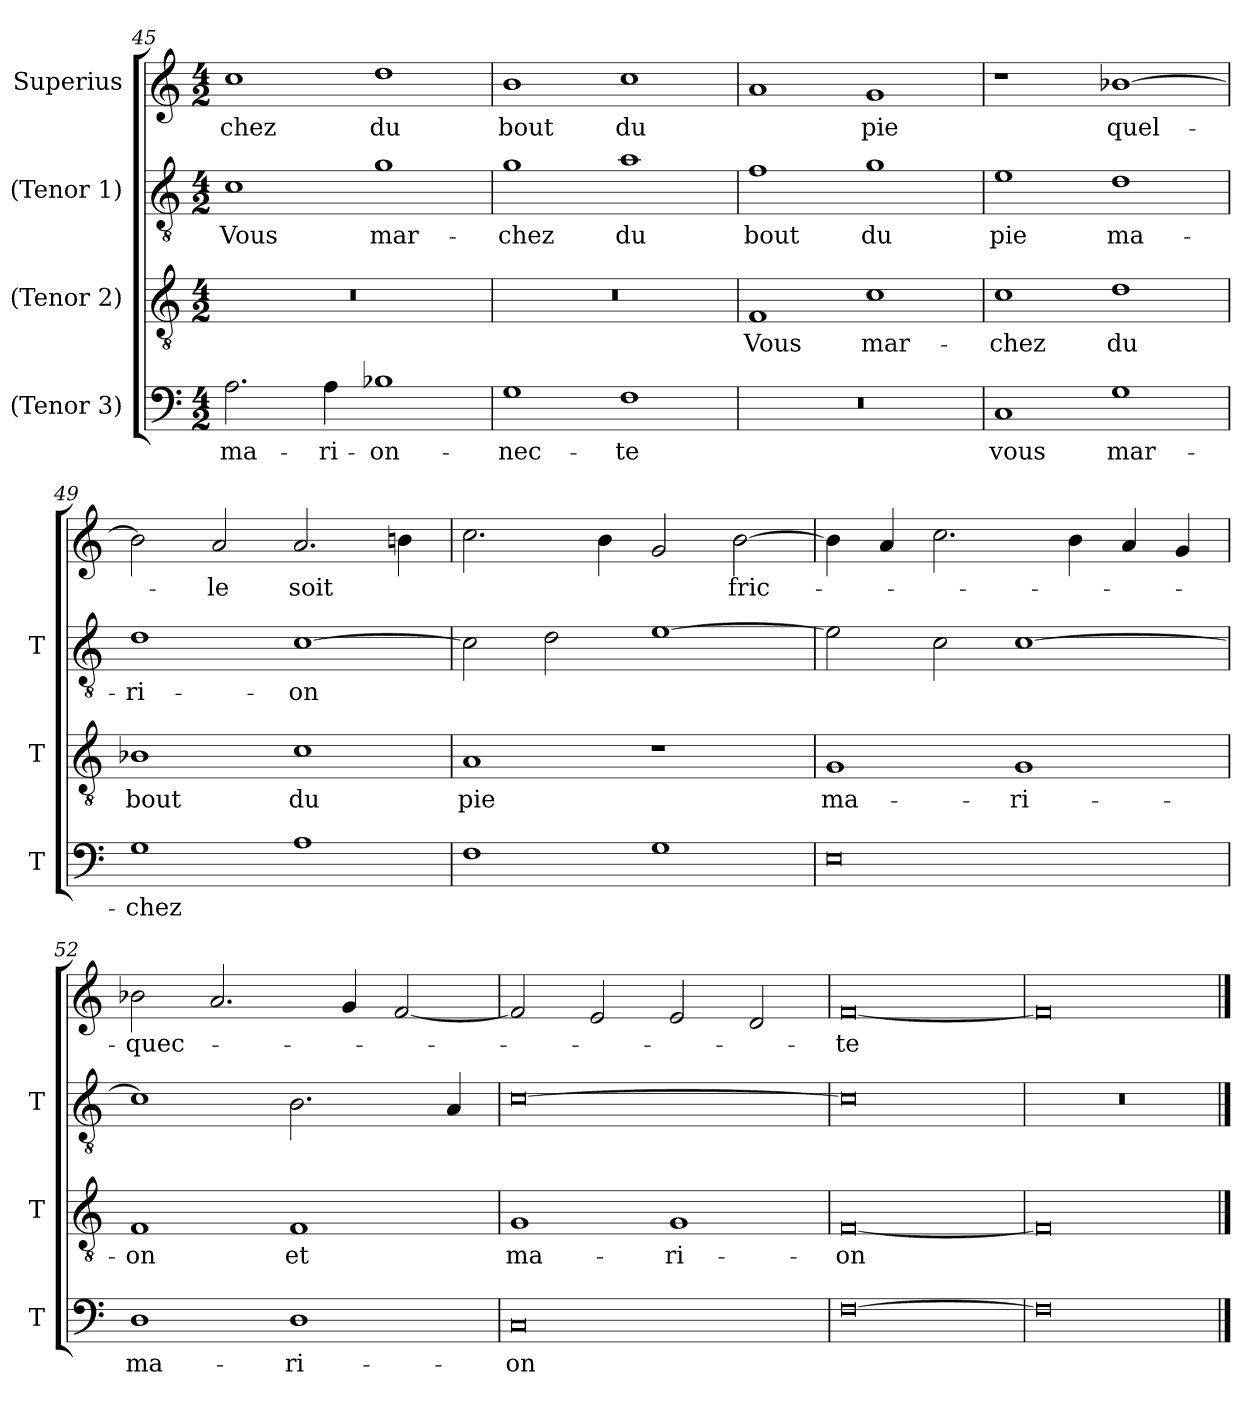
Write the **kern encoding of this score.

**kern	**text	**kern	**text	**kern	**text	**kern	**text
*part4	*part4	*part3	*part3	*part2	*part2	*part1	*part1
*staff4	*staff4	*staff3	*staff3	*staff2	*staff2	*staff1	*staff1
*I"(Tenor 3)	*	*I"(Tenor 2)	*	*I"(Tenor 1)	*	*I"Superius	*
*I'T	*	*I'T	*	*I'T	*	*	*
*clefF4	*	*clefGv2	*	*clefGv2	*	*clefG2	*
*M4/2	*	*M4/2	*	*M4/2	*	*M4/2	*
=45	=45	=45	=45	=45	=45	=45	=45
2.A	ma-	0r	.	1c	-Vous	1cc	-chez
4A	-ri-	.	.	.	.	.	.
1B-X	-on-	.	.	1g	mar-	1dd	-du
=46	=46	=46	=46	=46	=46	=46	=46
1G	-nec-	0r	.	1g	-chez	1b	-bout
1F	-te	.	.	1a	-du	1cc	-du
=47	=47	=47	=47	=47	=47	=47	=47
0r	.	1F	-Vous	1f	-bout	1a	.
.	.	1c	mar-	1g	-du	1g	-pie
=48	=48	=48	=48	=48	=48	=48	=48
1C	-vous	1c	-chez	1e	-pie	1r	.
1G	mar-	1d	-du	1d	ma-	[1b-X	quel-
=49	=49	=49	=49	=49	=49	=49	=49
1G	-chez	1B-X	-bout	1d	-ri-	2b-]	.
.	.	.	.	.	.	2a	-le
1A	.	1c	-du	[1c	-on	2.a	-soit
.	.	.	.	.	.	4b	.
=50	=50	=50	=50	=50	=50	=50	=50
1F	.	1A	-pie	2c]	.	2.cc	.
.	.	.	.	2d	.	.	.
.	.	.	.	.	.	4b	.
1G	.	1r	.	[1e	.	2g	.
.	.	.	.	.	.	[2b	fric-
=51	=51	=51	=51	=51	=51	=51	=51
0E	.	1G	ma-	2e]	.	4b]	.
.	.	.	.	.	.	4a	.
.	.	.	.	2c	.	2.cc	.
.	.	1G	-ri-	[1c	.	.	.
.	.	.	.	.	.	4b	.
.	.	.	.	.	.	4a	.
.	.	.	.	.	.	4g	.
=52	=52	=52	=52	=52	=52	=52	=52
1D	ma-	1F	-on	1c]	.	2b-X	-quec-
.	.	.	.	.	.	2.a	.
1D	-ri-	1F	-et	2.B	.	.	.
.	.	.	.	.	.	4g	.
.	.	.	.	.	.	[2f	.
.	.	.	.	4A	.	.	.
=53	=53	=53	=53	=53	=53	=53	=53
0C	-on	1G	ma-	[0c	.	2f]	.
.	.	.	.	.	.	2e	.
.	.	1G	-ri-	.	.	2e	.
.	.	.	.	.	.	2d	.
=54	=54	=54	=54	=54	=54	=54	=54
[0F	.	[0F	-on	0c]	.	[0f	-te
=55	=55	=55	=55	=55	=55	=55	=55
0F]	.	0F]	.	0r	.	0f]	.
==	==	==	==	==	==	==	==
*-	*-	*-	*-	*-	*-	*-	*-
